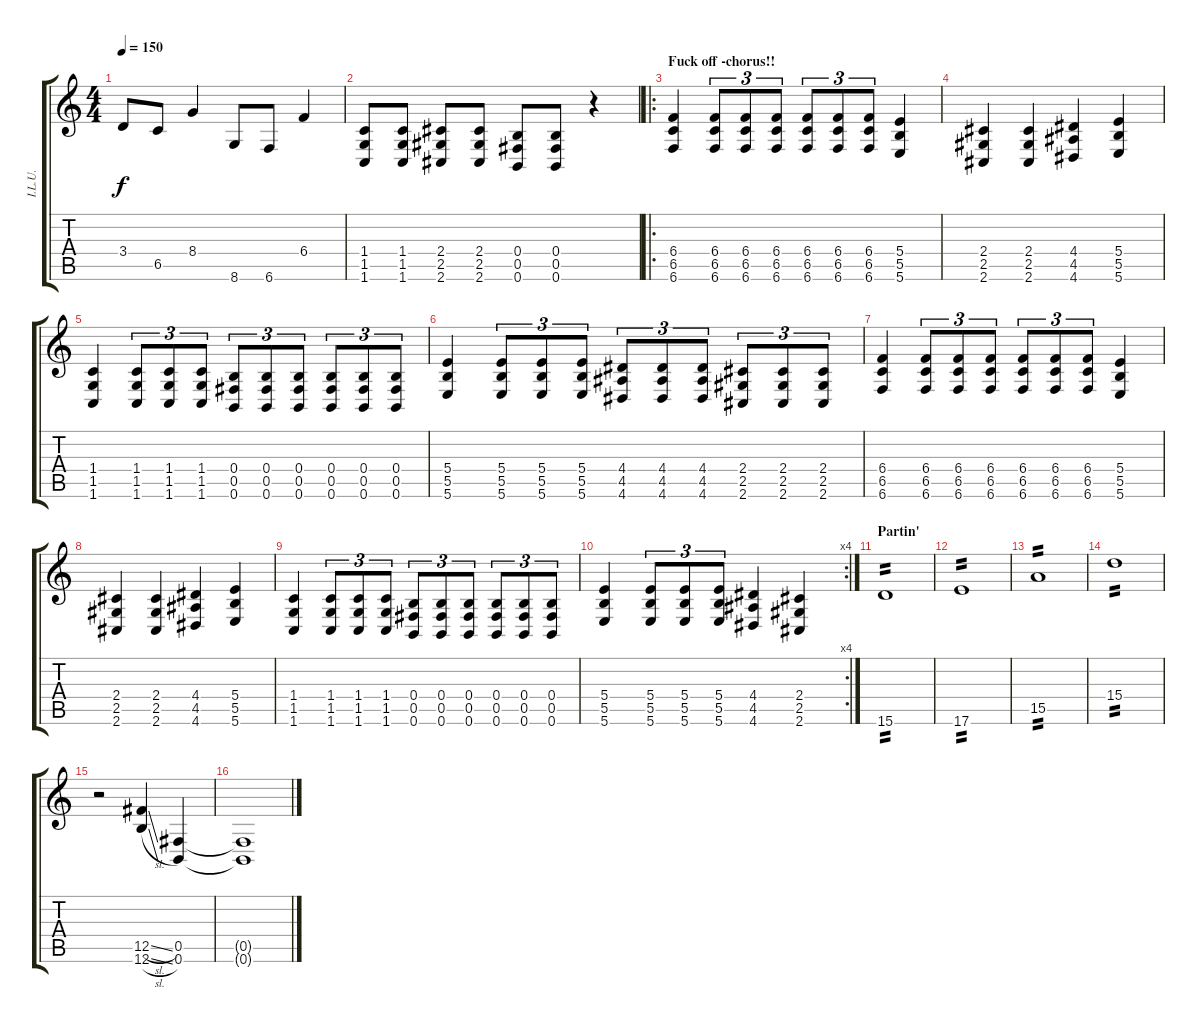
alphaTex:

\track ("I.L.U." "I.L.U.") {instrument distortionguitar}
\staff {score tabs}
\tuning (Db4 Ab3 E3 B2 Gb2 B1) {hide}
\ts (4 4)
\tempo 150
\clef g2
\ks c
3.4{t}.8{dy f} 6.5.8 8.4.4 8.6.8 6.6.8 6.4.4 |
(1.4 1.5 1.6).8 (1.4 1.5 1.6).8 (2.4 2.5 2.6).8 (2.4 2.5 2.6).8 (0.4 0.5 0.6).8 (0.4 0.5 0.6).8 r.4 |
\ro
\section ("" "Fuck off -chorus!!")
(6.4 6.5 6.6).4 (6.4 6.5 6.6).8{tu (3 2)} (6.4 6.5 6.6).8{tu (3 2)} (6.4 6.5 6.6).8{tu (3 2)} (6.4 6.5 6.6).8{tu (3 2)} (6.4 6.5 6.6).8{tu (3 2)} (6.4 6.5 6.6).8{tu (3 2)} (5.4 5.5 5.6).4 |
(2.4 2.5 2.6).4 (2.4 2.5 2.6).4 (4.4 4.5 4.6).4 (5.4 5.5 5.6).4 |
(1.4 1.5 1.6).4 (1.4 1.5 1.6).8{tu (3 2)} (1.4 1.5 1.6).8{tu (3 2)} (1.4 1.5 1.6).8{tu (3 2)} (0.4 0.5 0.6).8{tu (3 2)} (0.4 0.5 0.6).8{tu (3 2)} (0.4 0.5 0.6).8{tu (3 2)} (0.4 0.5 0.6).8{tu (3 2)} (0.4 0.5 0.6).8{tu (3 2)} (0.4 0.5 0.6).8{tu (3 2)} |
(5.4 5.5 5.6).4 (5.4 5.5 5.6).8{tu (3 2)} (5.4 5.5 5.6).8{tu (3 2)} (5.4 5.5 5.6).8{tu (3 2)} (4.4 4.5 4.6).8{tu (3 2)} (4.4 4.5 4.6).8{tu (3 2)} (4.4 4.5 4.6).8{tu (3 2)} (2.4 2.5 2.6).8{tu (3 2)} (2.4 2.5 2.6).8{tu (3 2)} (2.4 2.5 2.6).8{tu (3 2)} |
(6.4 6.5 6.6).4 (6.4 6.5 6.6).8{tu (3 2)} (6.4 6.5 6.6).8{tu (3 2)} (6.4 6.5 6.6).8{tu (3 2)} (6.4 6.5 6.6).8{tu (3 2)} (6.4 6.5 6.6).8{tu (3 2)} (6.4 6.5 6.6).8{tu (3 2)} (5.4 5.5 5.6).4 |
(2.4 2.5 2.6).4 (2.4 2.5 2.6).4 (4.4 4.5 4.6).4 (5.4 5.5 5.6).4 |
(1.4 1.5 1.6).4 (1.4 1.5 1.6).8{tu (3 2)} (1.4 1.5 1.6).8{tu (3 2)} (1.4 1.5 1.6).8{tu (3 2)} (0.4 0.5 0.6).8{tu (3 2)} (0.4 0.5 0.6).8{tu (3 2)} (0.4 0.5 0.6).8{tu (3 2)} (0.4 0.5 0.6).8{tu (3 2)} (0.4 0.5 0.6).8{tu (3 2)} (0.4 0.5 0.6).8{tu (3 2)} |
\rc 4
(5.4 5.5 5.6).4 (5.4 5.5 5.6).8{tu (3 2)} (5.4 5.5 5.6).8{tu (3 2)} (5.4 5.5 5.6).8{tu (3 2)} (4.4 4.5 4.6).4 (2.4 2.5 2.6).4 |
\section ("" "Partin'")
15.6.1{tp 2} |
17.6.1{tp 2} |
15.5.1{tp 2} |
15.4.1{tp 2} |
r.2 (12.5{sl} 12.6{sl}).4 (0.5 0.6).4 |
(0.5{t} 0.6{t}).1
